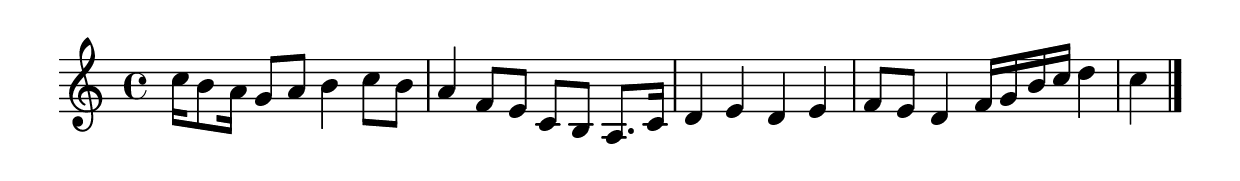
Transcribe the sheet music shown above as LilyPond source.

#(set-global-staff-size 25)
\paper {indent = 0\cm}
\header{tagline = ""}

\score{
 << 

\absolute {
\override Score.BarNumber.break-visibility = ##(#f #f #f) c''16 b'8 a'16 g'8 a'8 b'4 c''8 b'8 a'4 f'8 e'8 c'8 b8 a8. c'16 d'4 e'4 d'4 e'4 f'8 e'8 d'4 f'16 g'16 b'16 c''16 d''4 c''4 \bar"|."
}

>>
\midi{}
\layout{}
}
